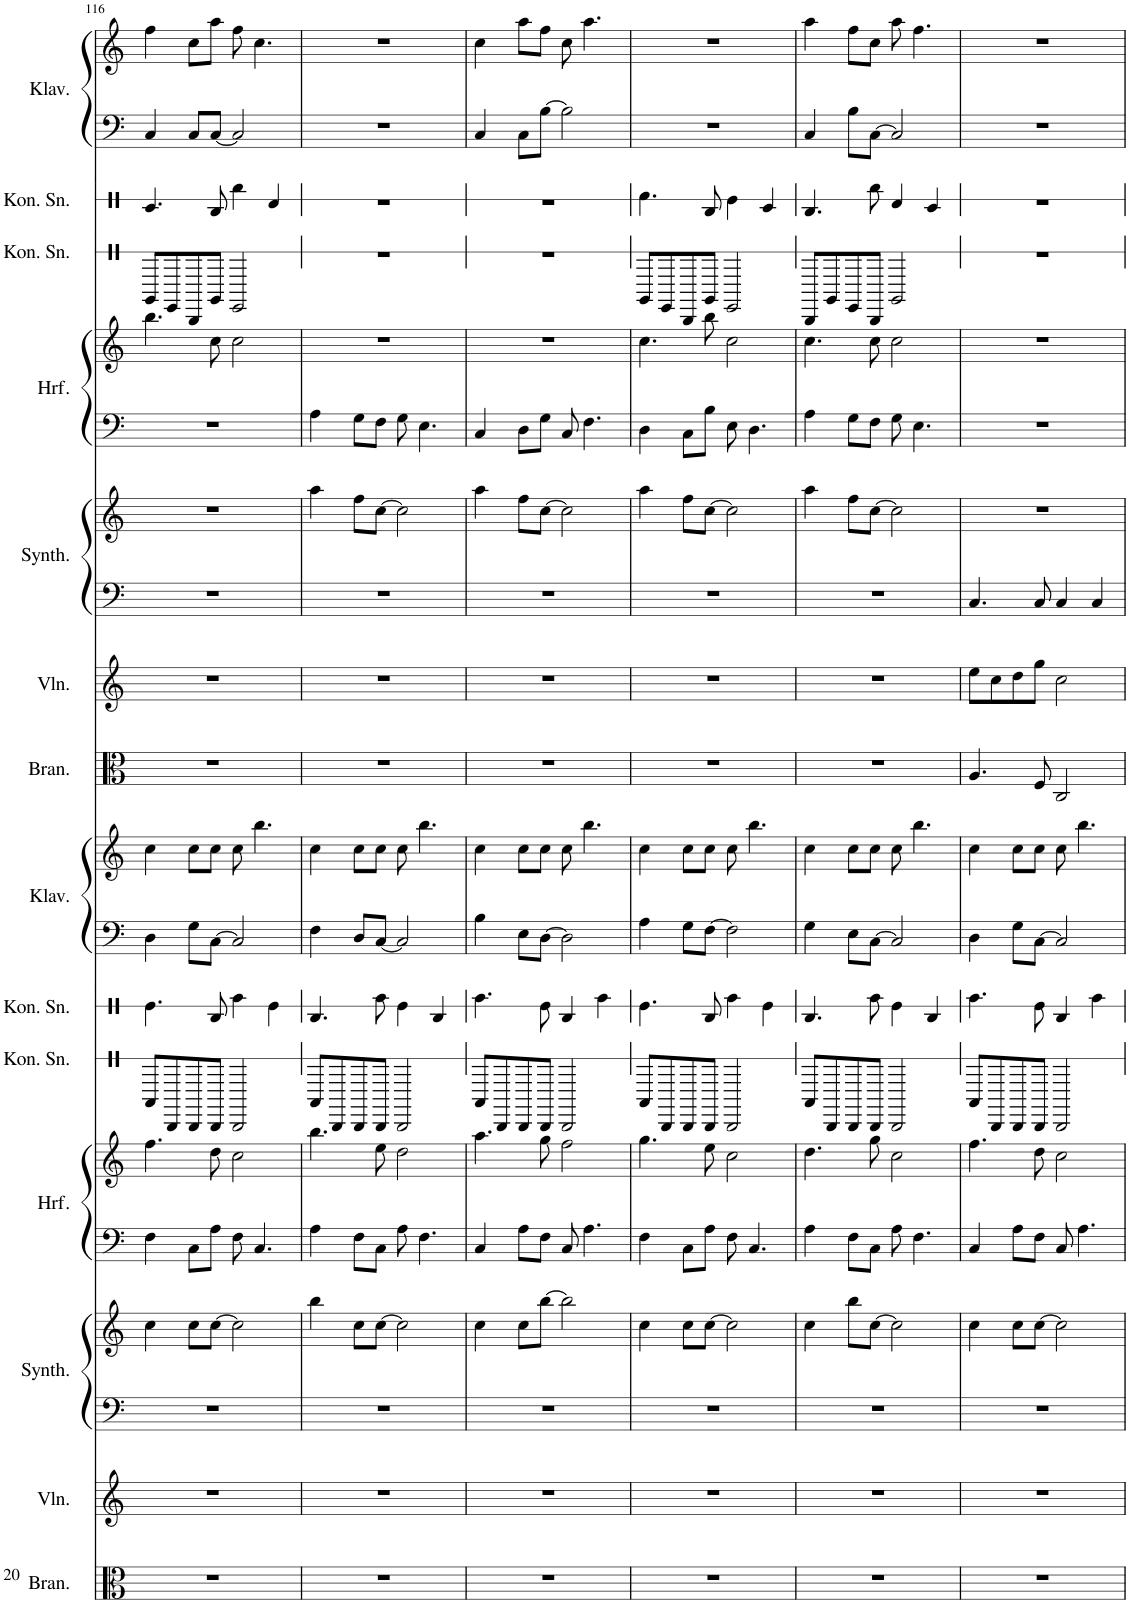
**kern	**kern	**kern	**kern	**kern	**kern	**kern	**kern	**kern	**kern	**kern	**kern	**kern	**kern	**kern	**kern	**kern	**kern	**kern	**kern
*part14	*part13	*part12	*part12	*part11	*part11	*part10	*part9	*part8	*part8	*part7	*part6	*part5	*part5	*part4	*part4	*part3	*part2	*part1	*part1
*staff20	*staff19	*staff18	*staff17	*staff16	*staff15	*staff14	*staff13	*staff12	*staff11	*staff10	*staff9	*staff8	*staff7	*staff6	*staff5	*staff4	*staff3	*staff2	*staff1
*I"Bratschen, StringInstrument	*I"Violinen, StringInstrument	*I"Pad Synthesizer, Warm Pad	*	*I"Harfe, Harp	*	*I"Konzert Snare Drum, Taiko	*I"Konzert Snare Drum, Taiko	*I"Klavier, Piano	*	*I"Bratschen, StringInstrument	*I"Violinen, StringInstrument	*I"Pad Synthesizer, Warm Pad	*	*I"Harfe, Harp	*	*I"Konzert Snare Drum, Taiko	*I"Konzert Snare Drum, Taiko	*I"Klavier, Piano	*
*I'Bran.	*I'Vln.	*I'Synth.	*	*I'Hrf.	*	*I'Kon. Sn.	*I'Kon. Sn.	*I'Klav.	*	*I'Bran.	*I'Vln.	*I'Synth.	*	*I'Hrf.	*	*I'Kon. Sn.	*I'Kon. Sn.	*I'Klav.	*
!!LO:PB:g=z
*clefC3	*clefG2	*clefF4	*clefG2	*clefF4	*clefG2	*clefX	*clefX	*clefF4	*clefG2	*clefC3	*clefG2	*clefF4	*clefG2	*clefF4	*clefG2	*clefX	*clefX	*clefF4	*clefG2
*k[]	*k[]	*k[]	*k[]	*k[]	*k[]	*k[]	*k[]	*k[]	*k[]	*k[]	*k[]	*k[]	*k[]	*k[]	*k[]	*k[]	*k[]	*k[]	*k[]
*M4/4	*M4/4	*M4/4	*M4/4	*M4/4	*M4/4	*M4/4	*M4/4	*M4/4	*M4/4	*M4/4	*M4/4	*M4/4	*M4/4	*M4/4	*M4/4	*M4/4	*M4/4	*M4/4	*M4/4
=116	=116	=116	=116	=116	=116	=116	=116	=116	=116	=116	=116	=116	=116	=116	=116	=116	=116	=116	=116
1r	1r	1r	4cc\	4F\	4.ff\	8B/L	4.ff\	4D\	4cc\	1r	1r	1r	1r	1r	4.bb\	8A/L	4.dd/	4C/	4ff\
.	.	.	.	.	.	8C/	.	.	.	.	.	.	.	.	.	8F/	.	.	.
.	.	.	8cc\L	8C\L	.	8C/	.	8G\L	8cc\L	.	.	.	.	.	.	8C/	.	8C/L	8cc\L
.	.	.	[8cc\J	8A\J	8dd\	8C/J	8cc/	[8C\J	8cc\J	.	.	.	.	.	8cc\	8A/J	8cc/	[8C/J	8aa\J
.	.	.	2cc\]	8F\	2cc\	2C/	4aa\	2C/]	8cc\	.	.	.	.	.	2cc\	2F/	4bb\	2C/]	8ff\
.	.	.	.	4.C/	.	.	.	.	4.bb\	.	.	.	.	.	.	.	.	.	4.cc\
.	.	.	.	.	.	.	4ff\	.	.	.	.	.	.	.	.	.	4ee/	.	.
=117	=117	=117	=117	=117	=117	=117	=117	=117	=117	=117	=117	=117	=117	=117	=117	=117	=117	=117	=117
1r	1r	1r	4bb\	4A\	4.bb\	8B/L	4.cc/	4F\	4cc\	1r	1r	1r	4aa\	4A\	1r	1r	1r	1r	1r
.	.	.	.	.	.	8C/	.	.	.	.	.	.	.	.	.	.	.	.	.
.	.	.	8cc\L	8F\L	.	8C/	.	8D/L	8cc\L	.	.	.	8ff\L	8G\L	.	.	.	.	.
.	.	.	[8cc\J	8C\J	8ee\	8C/J	8aa\	[8C/J	8cc\J	.	.	.	[8cc\J	8F\J	.	.	.	.	.
.	.	.	2cc\]	8A\	2dd\	2C/	4ff\	2C/]	8cc\	.	.	.	2cc\]	8G\	.	.	.	.	.
.	.	.	.	4.F\	.	.	.	.	4.bb\	.	.	.	.	4.E\	.	.	.	.	.
.	.	.	.	.	.	.	4cc/	.	.	.	.	.	.	.	.	.	.	.	.
=118	=118	=118	=118	=118	=118	=118	=118	=118	=118	=118	=118	=118	=118	=118	=118	=118	=118	=118	=118
1r	1r	1r	4cc\	4C/	4.aa\	8B/L	4.aa\	4B\	4cc\	1r	1r	1r	4aa\	4C/	1r	1r	1r	4C/	4cc\
.	.	.	.	.	.	8C/	.	.	.	.	.	.	.	.	.	.	.	.	.
.	.	.	8cc\L	8A\L	.	8C/	.	8E\L	8cc\L	.	.	.	8ff\L	8D\L	.	.	.	8C\L	8aa\L
.	.	.	[8bb\J	8F\J	8gg\	8C/J	8ff\	[8D\J	8cc\J	.	.	.	[8cc\J	8G\J	.	.	.	[8B\J	8ff\J
.	.	.	2bb\]	8C/	2ff\	2C/	4cc/	2D\]	8cc\	.	.	.	2cc\]	8C/	.	.	.	2B\]	8cc\
.	.	.	.	4.A\	.	.	.	.	4.bb\	.	.	.	.	4.F\	.	.	.	.	4.aa\
.	.	.	.	.	.	.	4aa\	.	.	.	.	.	.	.	.	.	.	.	.
=119	=119	=119	=119	=119	=119	=119	=119	=119	=119	=119	=119	=119	=119	=119	=119	=119	=119	=119	=119
1r	1r	1r	4cc\	4F\	4.gg\	8B/L	4.ff\	4A\	4cc\	1r	1r	1r	4aa\	4D\	4.cc\	8A/L	4.gg\	1r	1r
.	.	.	.	.	.	8C/	.	.	.	.	.	.	.	.	.	8F/	.	.	.
.	.	.	8cc\L	8C\L	.	8C/	.	8G\L	8cc\L	.	.	.	8ff\L	8C\L	.	8C/	.	.	.
.	.	.	[8cc\J	8A\J	8ee\	8C/J	8cc/	[8F\J	8cc\J	.	.	.	[8cc\J	8B\J	8bb\	8A/J	8cc/	.	.
.	.	.	2cc\]	8F\	2cc\	2C/	4aa\	2F\]	8cc\	.	.	.	2cc\]	8E\	2cc\	2F/	4ff\	.	.
.	.	.	.	4.C/	.	.	.	.	4.bb\	.	.	.	.	4.D\	.	.	.	.	.
.	.	.	.	.	.	.	4ff\	.	.	.	.	.	.	.	.	.	4dd/	.	.
=120	=120	=120	=120	=120	=120	=120	=120	=120	=120	=120	=120	=120	=120	=120	=120	=120	=120	=120	=120
1r	1r	1r	4cc\	4A\	4.dd\	8B/L	4.cc/	4G\	4cc\	1r	1r	1r	4aa\	4A\	4.cc\	8C/L	4.cc/	4C/	4aa\
.	.	.	.	.	.	8C/	.	.	.	.	.	.	.	.	.	8A/	.	.	.
.	.	.	8bb\L	8F\L	.	8C/	.	8E\L	8cc\L	.	.	.	8ff\L	8G\L	.	8F/	.	8B\L	8ff\L
.	.	.	[8cc\J	8C\J	8gg\	8C/J	8aa\	[8C\J	8cc\J	.	.	.	[8cc\J	8F\J	8cc\	8C/J	8bb\	[8C\J	8cc\J
.	.	.	2cc\]	8A\	2cc\	2C/	4ff\	2C/]	8cc\	.	.	.	2cc\]	8G\	2cc\	2A/	4ee/	2C/]	8aa\
.	.	.	.	4.F\	.	.	.	.	4.bb\	.	.	.	.	4.E\	.	.	.	.	4.ff\
.	.	.	.	.	.	.	4cc/	.	.	.	.	.	.	.	.	.	4dd/	.	.
=121	=121	=121	=121	=121	=121	=121	=121	=121	=121	=121	=121	=121	=121	=121	=121	=121	=121	=121	=121
1r	1r	1r	4cc\	4C/	4.ff\	8B/L	4.aa\	4D\	4cc\	4.A/	8ee\L	4.C/	1r	1r	1r	1r	1r	1r	1r
.	.	.	.	.	.	8C/	.	.	.	.	8cc\	.	.	.	.	.	.	.	.
.	.	.	8cc\L	8A\L	.	8C/	.	8G\L	8cc\L	.	8dd\	.	.	.	.	.	.	.	.
.	.	.	[8cc\J	8F\J	8dd\	8C/J	8ff\	[8C\J	8cc\J	8F/	8gg\J	8C/	.	.	.	.	.	.	.
.	.	.	2cc\]	8C/	2cc\	2C/	4cc/	2C/]	8cc\	2C/	2cc\	4C/	.	.	.	.	.	.	.
.	.	.	.	4.A\	.	.	.	.	4.bb\	.	.	.	.	.	.	.	.	.	.
.	.	.	.	.	.	.	4aa\	.	.	.	.	4C/	.	.	.	.	.	.	.
=	=	=	=	=	=	=	=	=	=	=	=	=	=	=	=	=	=	=	=
*-	*-	*-	*-	*-	*-	*-	*-	*-	*-	*-	*-	*-	*-	*-	*-	*-	*-	*-	*-
